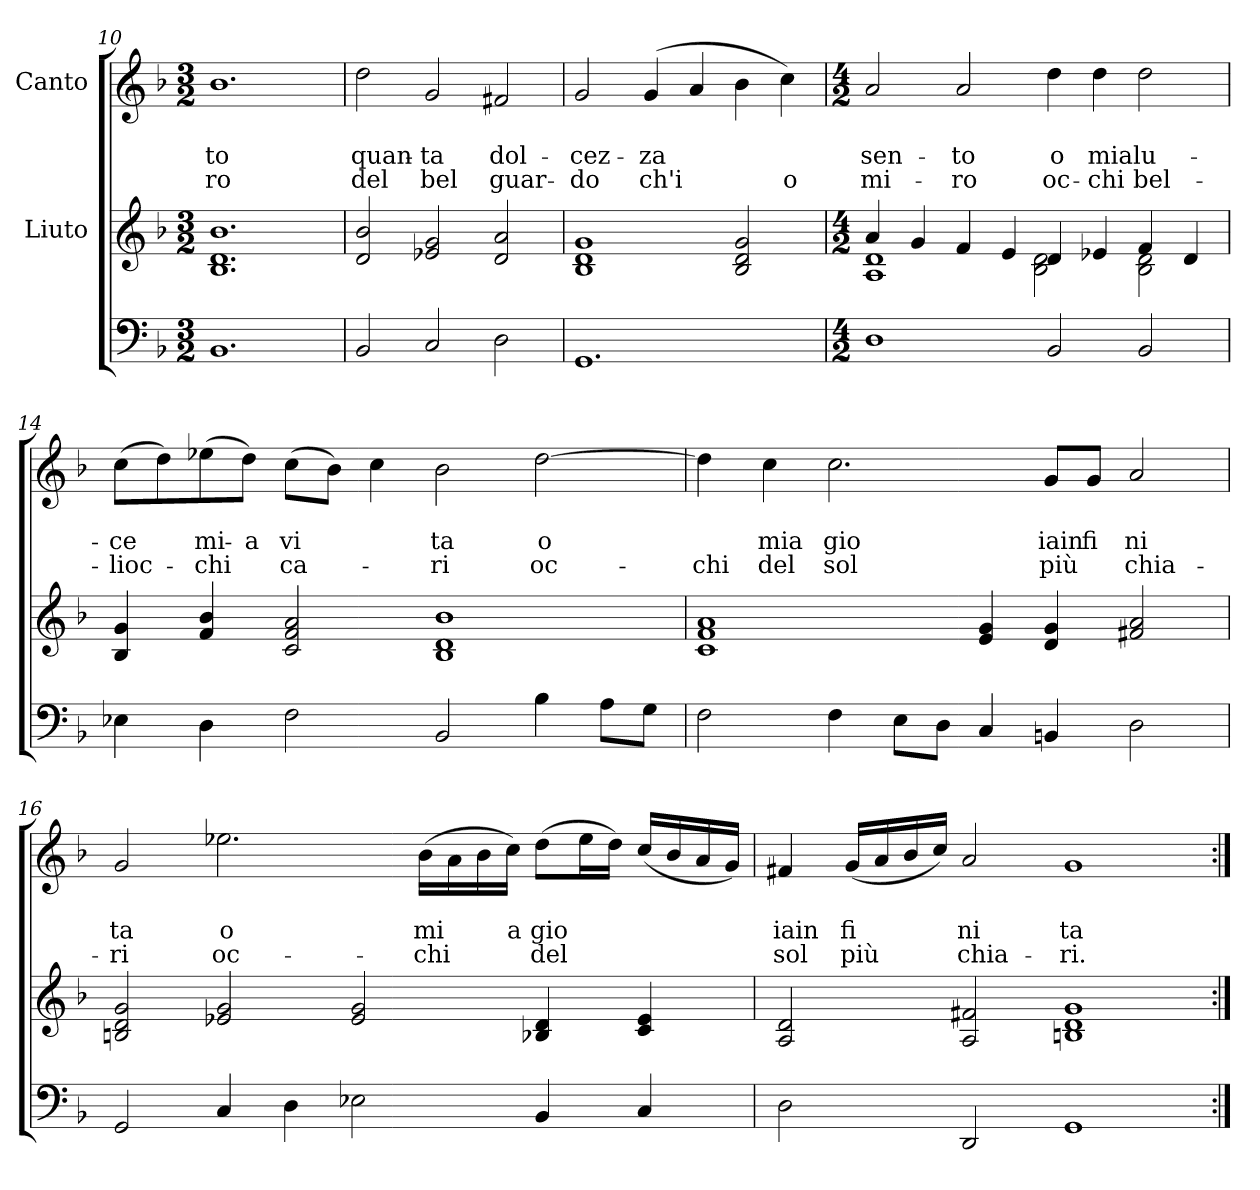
**kern	**kern	**kern	**text	**text	**text
*part3	*part2	*part1	*part1	*part1	*part1
*staff3	*staff2	*staff1	*staff1	*staff1	*staff1
*	*I"Liuto	*I"Canto	*	*	*
*clefF4	*clefG2	*clefG2	*	*	*
*k[b-]	*k[b-]	*k[b-]	*	*	*
*d:	*d:	*d:	*	*	*
*M3/2	*M3/2	*M3/2	*	*	*
=10	=10	=10	=10	=10	=10
1.BB-!	1.B-! 1.d! 1.b-!	1.b-!	.	-to	-ro
!!LO:LB:g=z
=11	=11	=11	=11	=11	=11
2BB-!/	2d!/ 2b-!/	2dd!\	.	quan-	del
2C!/	2e-X!/ 2g!/	2g!/	.	-ta	bel
2D!\	2d!/ 2a!/	2f#X!/	.	dol-	guar-
=12	=12	=12	=12	=12	=12
1.GG!	1B-! 1d! 1g!	2g!/	.	-cez-	-do
.	.	(4g!/	.	-za	ch'i
.	.	4a!/	.	.	.
.	2B-!/ 2d!/ 2g!/	4b-!\	.	.	.
.	.	4cc!\)	.	.	o
=13	=13	=13	=13	=13	=13
*M4/2	*M4/2	*M4/2	*	*	*
*	*^	*	*	*	*
1D!	4a!/	1A! 1d!	2a!/	.	sen-	mi-
.	4g!/	.	.	.	.	.
.	4f!/	.	2a!/	.	-to	-ro
.	4e!/	.	.	.	.	.
2BB-!/	4d!/	2B-!\ 2d!\	4dd!\	.	o	oc-
.	4e-X!/	.	4dd!\	.	mia	-chi
2BB-!/	4f!/	2B-!\ 2d!\	2dd!\	.	lu-	bel-
.	4d!/	.	.	.	.	.
*	*v	*v	*	*	*	*
=14	=14	=14	=14	=14	=14
4E-X!\	4B-!/ 4g!/	(8cc!\L	.	-ce	-lioc-
.	.	8dd!\)	.	.	.
4D!\	4f!/ 4b-!/	(8ee-X!\	.	mi-	-chi
.	.	8dd!\J)	.	-a	.
2F!\	2c!/ 2f!/ 2a!/	(8cc!\L	.	vi	ca-
.	.	8b-!\J)	.	.	.
.	.	4cc!\	.	.	.
2BB-!/	1B-! 1d! 1b-!	2b-!\	.	ta	-ri
4B-!\	.	[2dd!\	.	o	oc-
8A!\L	.	.	.	.	.
8G!\J	.	.	.	.	.
!!LO:PB:g=z
=15	=15	=15	=15	=15	=15
2F!\	1c! 1f! 1a!	4dd!\]	.	.	-chi
.	.	4cc!\	.	mia	del
4F!\	.	2.cc!\	.	gio	sol
8E!\L	.	.	.	.	.
8D!\J	.	.	.	.	.
4C!/	4e!/ 4g!/	.	.	.	.
4BBn!/	4d!/ 4g!/	8g!/L	.	iain	più
.	.	8g!/J	.	fi	.
2D!\	2f#X!/ 2a!/	2a!/	.	ni	chia-
=16	=16	=16	=16	=16	=16
2GG!/	2Bn!/ 2d!/ 2g!/	2g!/	.	ta	-ri
4C!/	2e-X!/ 2g!/	2.ee-X!\	.	o	oc-
4D!\	.	.	.	.	.
2E-X!\	2e-!/ 2g!/	.	.	.	.
.	.	(16b-!\LL	.	mi	-chi
.	.	16a!\	.	.	.
.	.	16b-!\	.	.	.
.	.	16cc!\JJ)	.	a	.
4BB-!/	4B-X!/ 4d!/	(8dd!\L	.	gio	del
.	.	16ee-!\L	.	.	.
.	.	16dd!\JJ)	.	.	.
4C!/	4c!/ 4e-!/	(16cc!/LL	.	.	.
.	.	16b-!/	.	.	.
.	.	16a!/	.	.	.
.	.	16g!/JJ)	.	.	.
=17	=17	=17	=17	=17	=17
2D!\	2A!/ 2d!/	4f#X!/	.	iain	sol
.	.	(16g!/LL	.	fi	più
.	.	16a!/	.	.	.
.	.	16b-!/	.	.	.
.	.	16cc!/JJ)	.	.	.
2DD!/	2A!/ 2f#X!/	2a!/	.	ni	chia-
1GG!	1Bn! 1d! 1g!	1g!	.	ta	-ri.
=:|!	=:|!	=:|!	=:|!	=:|!	=:|!
*-	*-	*-	*-	*-	*-
